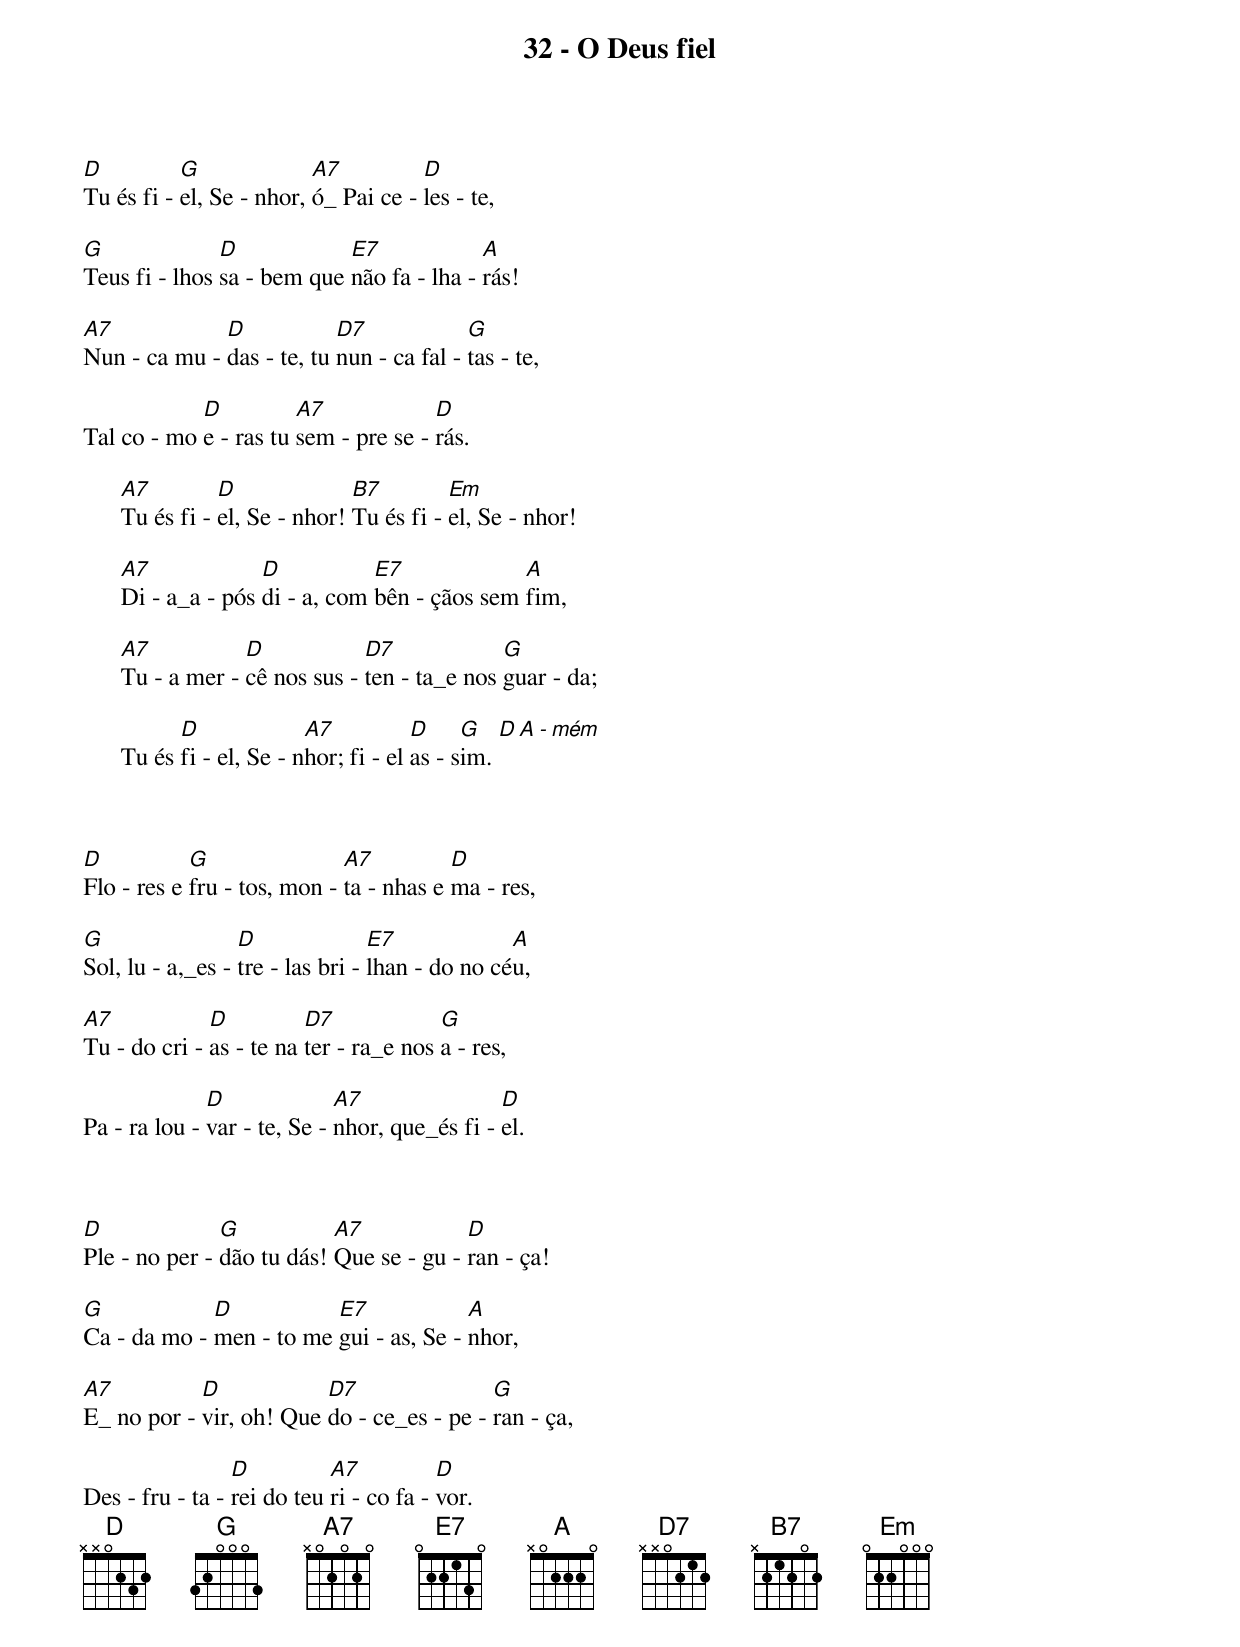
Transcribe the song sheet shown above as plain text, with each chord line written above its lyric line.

32 - O Deus fiel

D          G              A7          D
Tu és fi - el, Se - nhor, ó_ Pai ce - les - te,

G              D            E7             A
Teus fi - lhos sa - bem que não fa - lha - rás!

A7            D            D7             G
Nun - ca mu - das - te, tu nun - ca fal - tas - te,

            D          A7             D
Tal co - mo e - ras tu sem - pre se - rás.

      A7         D              B7         Em
      Tu és fi - el, Se - nhor! Tu és fi - el, Se - nhor!

      A7             D           E7             A
      Di - a_a - pós di - a, com bên - çãos sem fim,

      A7           D            D7             G
      Tu - a mer - cê nos sus - ten - ta_e nos guar - da;

            D              A7           D     G   D
      Tu és fi - el, Se - nhor; fi - el as - sim. [A - mém]



D           G                A7          D
Flo - res e fru - tos, mon - ta - nhas e ma - res,

G                 D               E7             A
Sol, lu - a,_es - tre - las bri - lhan - do no céu,

A7            D          D7             G
Tu - do cri - as - te na ter - ra_e nos a - res,

              D              A7                D
Pa - ra lou - var - te, Se - nhor, que_és fi - el.



D              G           A7            D
Ple - no per - dão tu dás! Que se - gu - ran - ça!

G            D           E7             A
Ca - da mo - men - to me gui - as, Se - nhor,

A7          D            D7                G
E_ no por - vir, oh! Que do - ce_es - pe - ran - ça,

                 D          A7           D
Des - fru - ta - rei do teu ri - co fa - vor.
